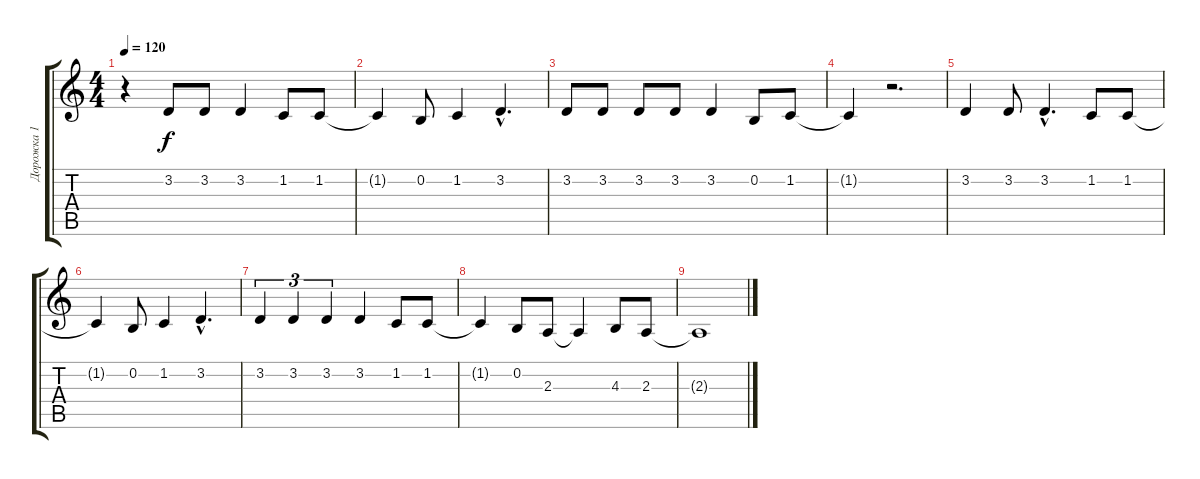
\track ("Дорожка 1" "Дорожка 1") {instrument acousticgrandpiano}
\staff {score tabs}
\tuning (E4 B3 G3 D3 A2 E2) {hide}
\ts (4 4)
\tempo 120
\clef g2
\ks c
r.4{dy f} 3.2.8 3.2.8 3.2.4 1.2.8 1.2.8 |
1.2{t}.4 0.2.8 1.2.4 3.2{hac}.4{d} |
3.2.8 3.2.8 3.2.8 3.2.8 3.2.4 0.2.8 1.2.8 |
1.2{t}.4 r.2{d} |
3.2.4 3.2.8 3.2{hac}.4{d} 1.2.8 1.2.8 |
1.2{t}.4 0.2.8 1.2.4 3.2{hac}.4{d} |
3.2.4{tu (3 2)} 3.2.4{tu (3 2)} 3.2.4{tu (3 2)} 3.2.4 1.2.8 1.2.8 |
1.2{t}.4 0.2.8 2.3.8 2.3{t}.4 4.3.8 2.3.8 |
2.3{t}.1
